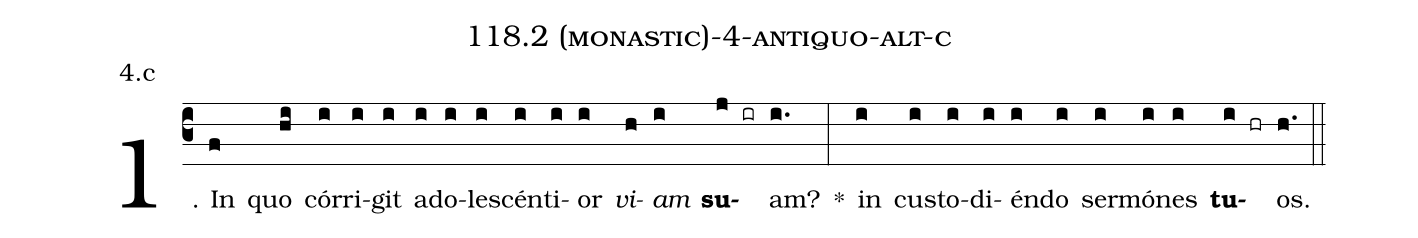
name: 118.2 (monastic)-4-antiquo-alt-c;
annotation: 4.c;
%%
(c3)1. In(f) quo(hi) cór(i)ri(i)git(i) ad(i)o(i)le(i)scén(i)ti(i)or(i) <i>vi</i>(h)<i>am</i>(i) <b>su</b>(j ir)am?(i.) *(:) in(i) cus(i)to(i)di(i)én(i)do(i) ser(i)mó(i)nes(i) <b>tu</b>(i hr)os.(h.) (::)
